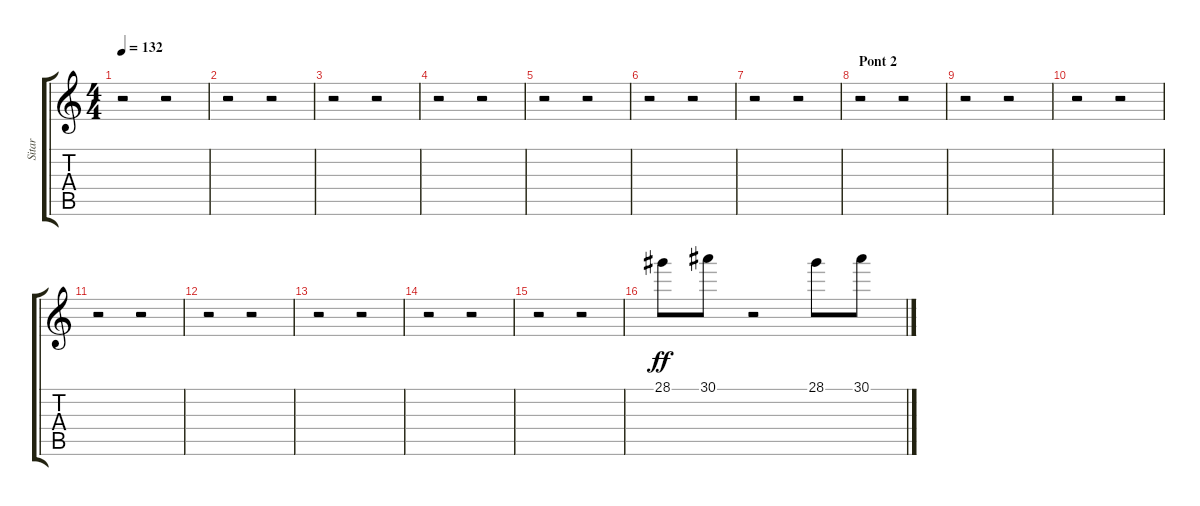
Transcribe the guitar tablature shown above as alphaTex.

\track ("Sitar" "Sitar") {instrument sitar}
\staff {score tabs}
\tuning (E4 B3 G3 D3 A2 E2) {hide}
\ts (4 4)
\tempo 132
\clef g2
\ks c
r.2{dy ff} r.2 |
r.2 r.2 |
r.2 r.2 |
r.2 r.2 |
r.2 r.2 |
r.2 r.2 |
r.2 r.2 |
\section ("" " Pont 2")
r.2 r.2 |
r.2 r.2 |
r.2 r.2 |
r.2 r.2 |
r.2 r.2 |
r.2 r.2 |
r.2 r.2 |
r.2 r.2 |
28.1.8 30.1.8 r.2 28.1.8 30.1.8
